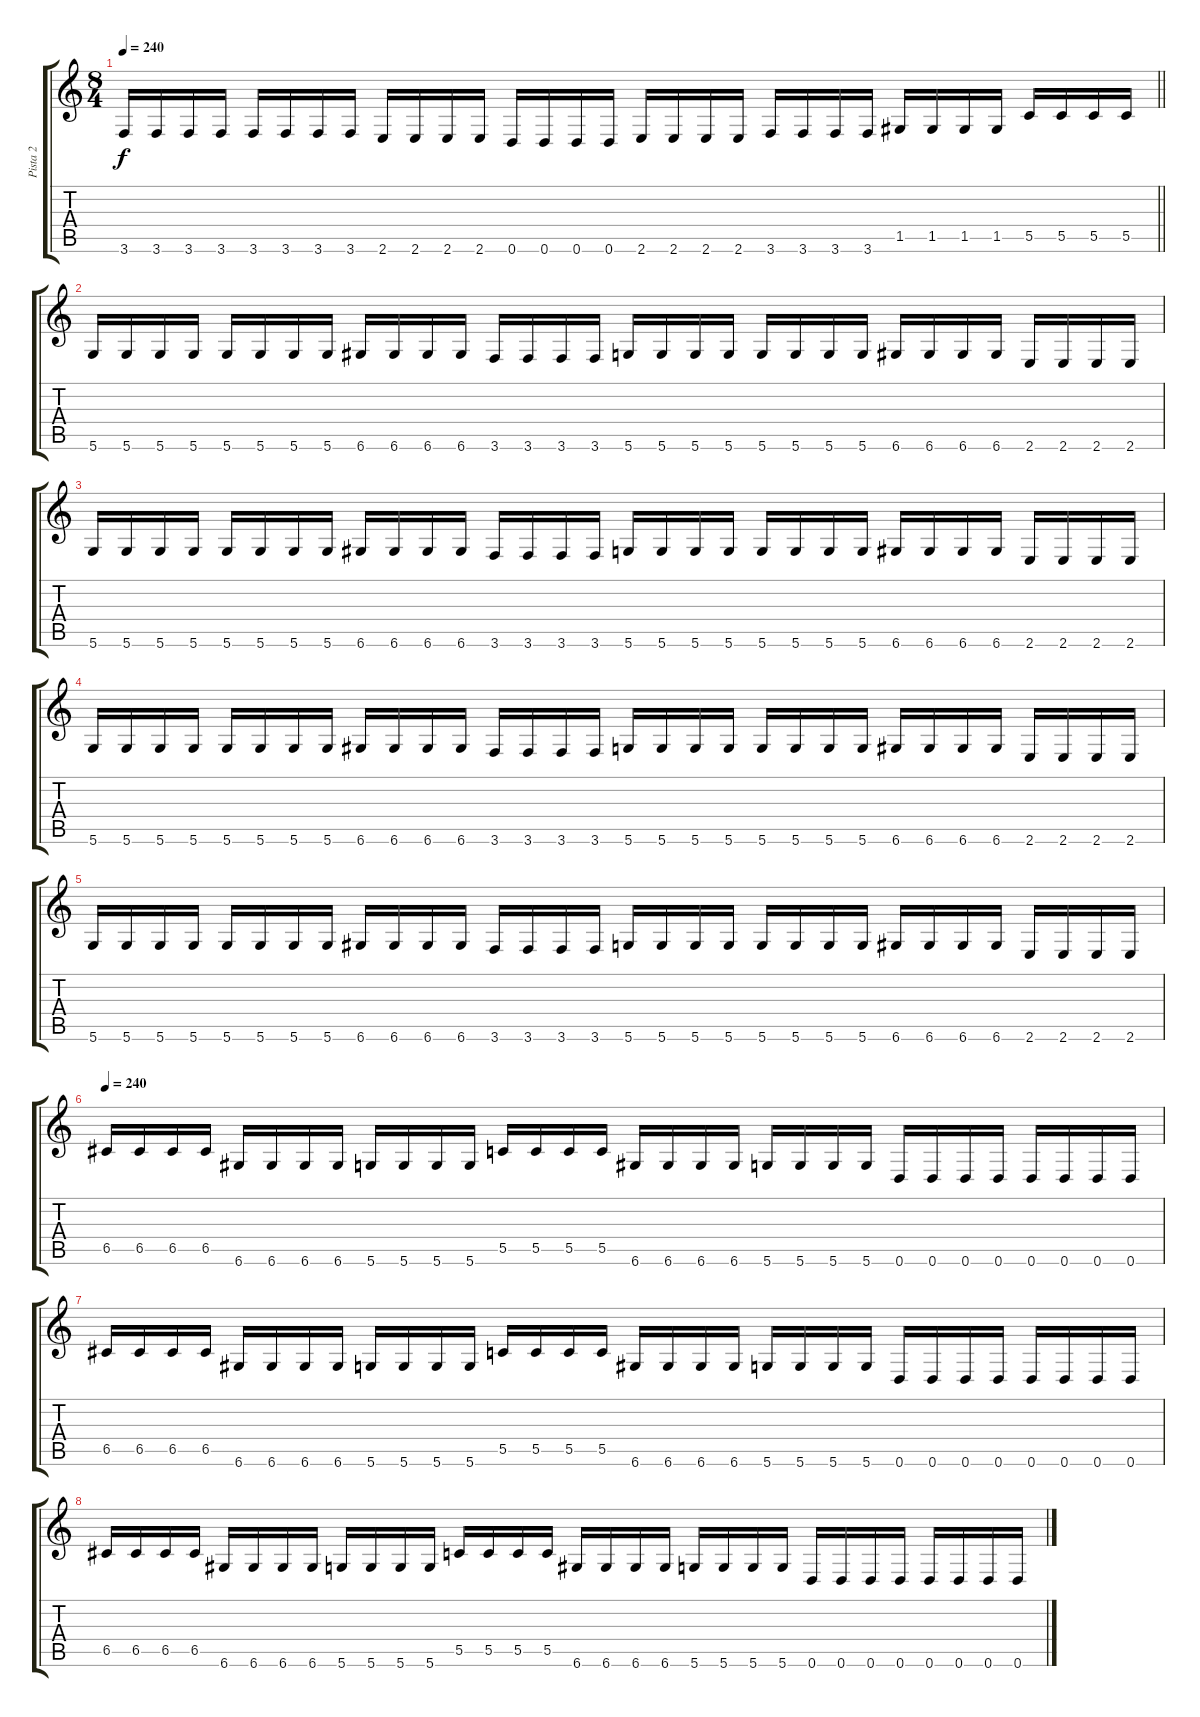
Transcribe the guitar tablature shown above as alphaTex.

\track ("Pista 2" "Pista 2") {instrument distortionguitar}
\staff {score tabs}
\tuning (D4 A3 F3 C3 G2 D2) {hide}
\ts (8 4)
\tempo 240
\clef g2
\barLineRight lightlight
\ks c
3.6.16{dy f} 3.6.16 3.6.16 3.6.16 3.6.16 3.6.16 3.6.16 3.6.16 2.6.16 2.6.16 2.6.16 2.6.16 0.6.16 0.6.16 0.6.16 0.6.16 2.6.16 2.6.16 2.6.16 2.6.16 3.6.16 3.6.16 3.6.16 3.6.16 1.5.16 1.5.16 1.5.16 1.5.16 5.5.16 5.5.16 5.5.16 5.5.16 |
5.6.16 5.6.16 5.6.16 5.6.16 5.6.16 5.6.16 5.6.16 5.6.16 6.6.16 6.6.16 6.6.16 6.6.16 3.6.16 3.6.16 3.6.16 3.6.16 5.6.16 5.6.16 5.6.16 5.6.16 5.6.16 5.6.16 5.6.16 5.6.16 6.6.16 6.6.16 6.6.16 6.6.16 2.6.16 2.6.16 2.6.16 2.6.16 |
5.6.16 5.6.16 5.6.16 5.6.16 5.6.16 5.6.16 5.6.16 5.6.16 6.6.16 6.6.16 6.6.16 6.6.16 3.6.16 3.6.16 3.6.16 3.6.16 5.6.16 5.6.16 5.6.16 5.6.16 5.6.16 5.6.16 5.6.16 5.6.16 6.6.16 6.6.16 6.6.16 6.6.16 2.6.16 2.6.16 2.6.16 2.6.16 |
5.6.16 5.6.16 5.6.16 5.6.16 5.6.16 5.6.16 5.6.16 5.6.16 6.6.16 6.6.16 6.6.16 6.6.16 3.6.16 3.6.16 3.6.16 3.6.16 5.6.16 5.6.16 5.6.16 5.6.16 5.6.16 5.6.16 5.6.16 5.6.16 6.6.16 6.6.16 6.6.16 6.6.16 2.6.16 2.6.16 2.6.16 2.6.16 |
5.6.16 5.6.16 5.6.16 5.6.16 5.6.16 5.6.16 5.6.16 5.6.16 6.6.16 6.6.16 6.6.16 6.6.16 3.6.16 3.6.16 3.6.16 3.6.16 5.6.16 5.6.16 5.6.16 5.6.16 5.6.16 5.6.16 5.6.16 5.6.16 6.6.16 6.6.16 6.6.16 6.6.16 2.6.16 2.6.16 2.6.16 2.6.16 |
\tempo 240
6.5.16 6.5.16 6.5.16 6.5.16 6.6.16 6.6.16 6.6.16 6.6.16 5.6.16 5.6.16 5.6.16 5.6.16 5.5.16 5.5.16 5.5.16 5.5.16 6.6.16 6.6.16 6.6.16 6.6.16 5.6.16 5.6.16 5.6.16 5.6.16 0.6.16 0.6.16 0.6.16 0.6.16 0.6.16 0.6.16 0.6.16 0.6.16 |
6.5.16 6.5.16 6.5.16 6.5.16 6.6.16 6.6.16 6.6.16 6.6.16 5.6.16 5.6.16 5.6.16 5.6.16 5.5.16 5.5.16 5.5.16 5.5.16 6.6.16 6.6.16 6.6.16 6.6.16 5.6.16 5.6.16 5.6.16 5.6.16 0.6.16 0.6.16 0.6.16 0.6.16 0.6.16 0.6.16 0.6.16 0.6.16 |
6.5.16 6.5.16 6.5.16 6.5.16 6.6.16 6.6.16 6.6.16 6.6.16 5.6.16 5.6.16 5.6.16 5.6.16 5.5.16 5.5.16 5.5.16 5.5.16 6.6.16 6.6.16 6.6.16 6.6.16 5.6.16 5.6.16 5.6.16 5.6.16 0.6.16 0.6.16 0.6.16 0.6.16 0.6.16 0.6.16 0.6.16 0.6.16
